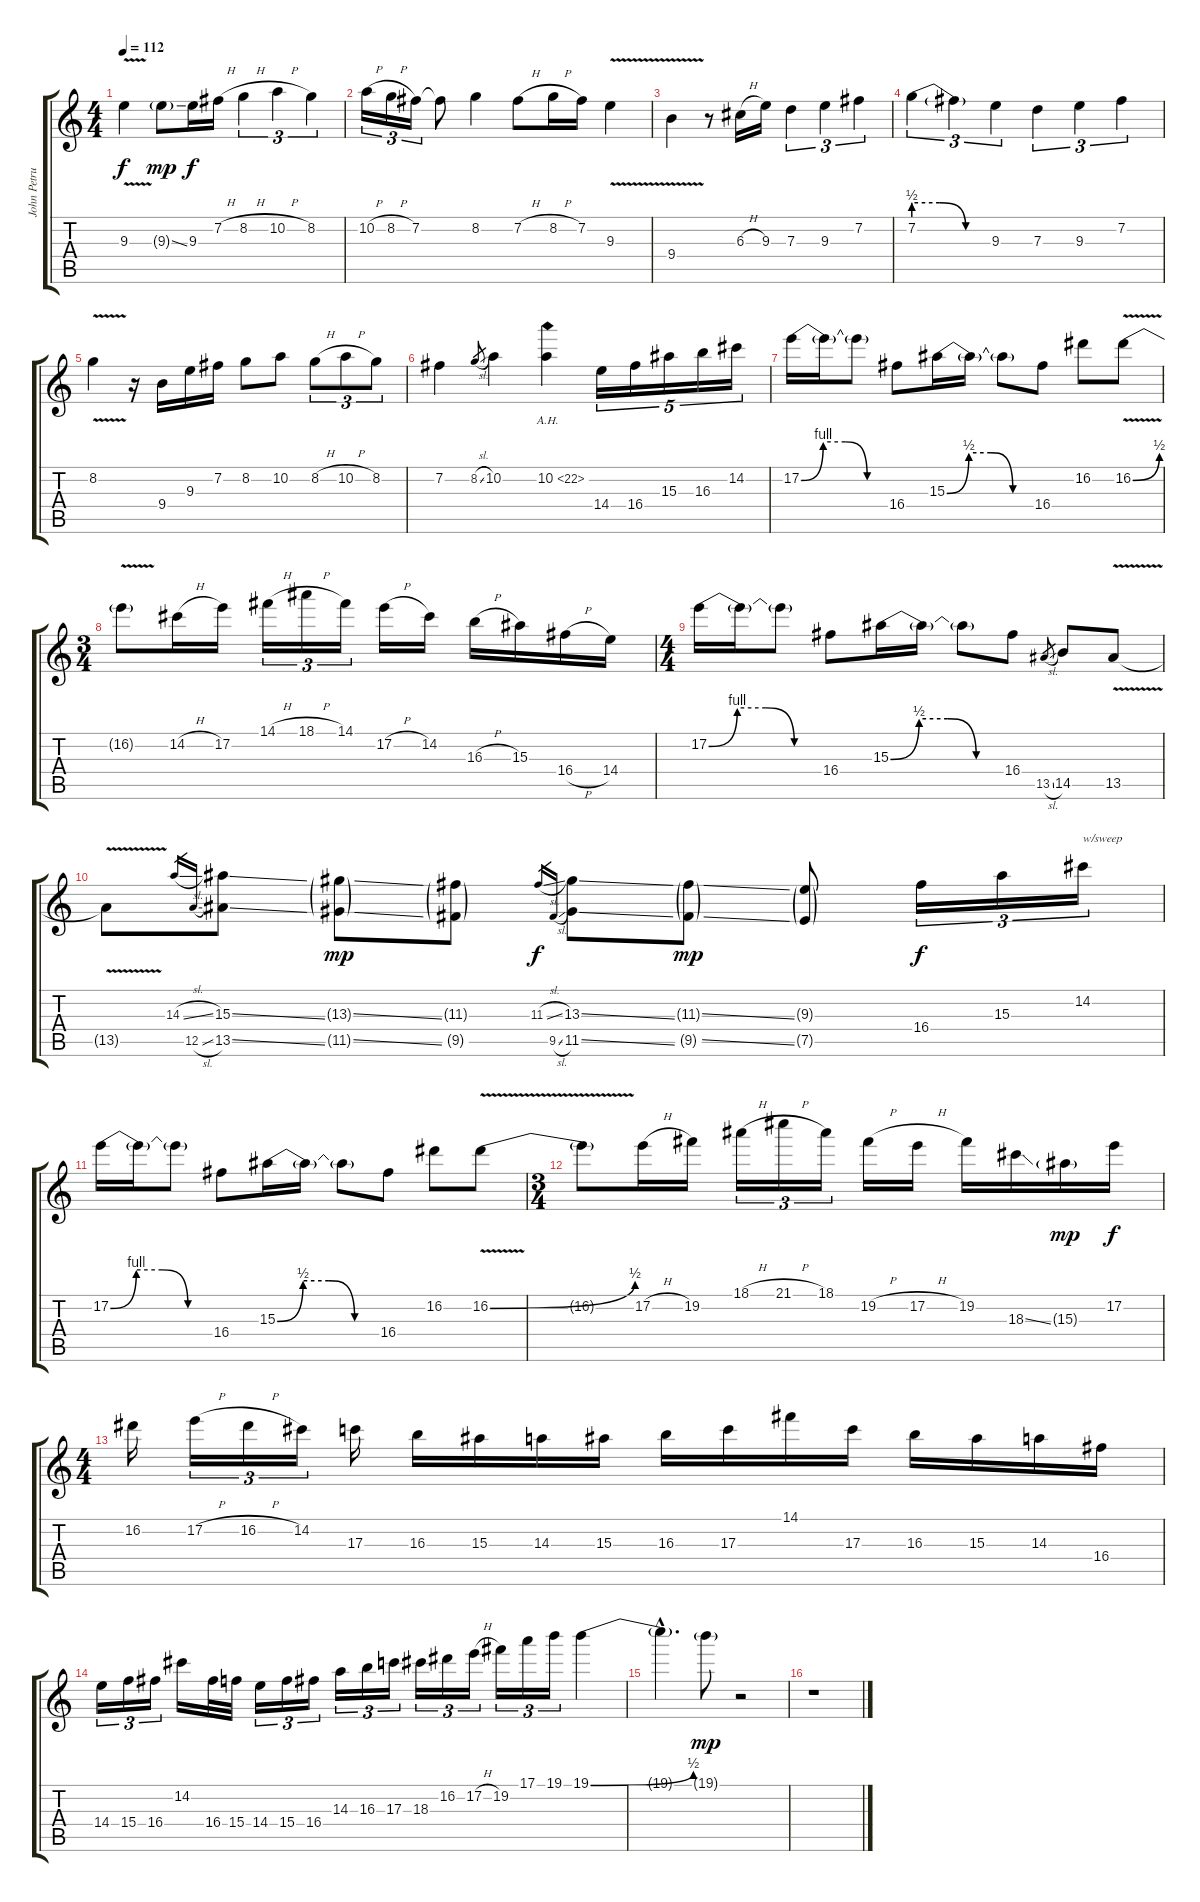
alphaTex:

\track ("John Petrucci (Solo)" "John Petru") {instrument distortionguitar}
\staff {score tabs}
\tuning (E4 B3 G3 D3 A2 E2) {hide}
\ts (4 4)
\tempo 112
\clef g2
\ks c
9.3{v}.4{dy f} 9.3{ss g}.8{dy mp} 9.3.16{dy f} 7.2{h}.16 8.2{h}.4{tu (3 2)} 10.2{h}.4{tu (3 2)} 8.2.4{tu (3 2)} |
10.2{h}.16{tu (3 2)} 8.2{h}.16{tu (3 2)} 7.2.16{tu (3 2)} 7.2{t}.8 8.2.4 7.2{h}.8 8.2{h}.16 7.2.16 9.3{v}.4 |
9.4{v}.4 r.8 6.3{h}.16 9.3.16 7.3.4{tu (3 2)} 9.3.4{tu (3 2)} 7.2.4{tu (3 2)} |
7.2{be (custom 0 2 20 2 40 0 60 0)}.4{tu (3 2)} 7.2{t}.4{tu (3 2)} 9.3.4{tu (3 2)} 7.3.4{tu (3 2)} 9.3.4{tu (3 2)} 7.2.4{tu (3 2)} |
8.2{v}.4 r.16 9.4.16 9.3.16 7.2.16 8.2.8 10.2.8 8.2{h}.8{tu (3 2)} 10.2{h}.8{tu (3 2)} 8.2.8{tu (3 2)} |
7.2.4 8.2{sl}.8{gr} 10.2.4 10.2{ah 12}.4 14.4.16{tu (5 4)} 16.4.16{tu (5 4)} 15.3.16{tu (5 4)} 16.3.16{tu (5 4)} 14.2.16{tu (5 4)} |
17.2{be (custom 0 0 15 4 30 4 45 0 60 0)}.16 17.2{t}.16 17.2{t}.8 16.4.8 15.3{be (custom 0 0 15 2 30 2 45 0 60 0)}.16 15.3{t}.16 15.3{t}.8 16.4.8 16.2.8 16.2{be (bend 0 0 60 2) v}.8 |
\ts (3 4)
16.2{t}.8 14.2{h}.16 17.2.16 14.1{h}.16{tu (3 2)} 18.1{h}.16{tu (3 2)} 14.1.16{tu (3 2)} 17.2{h}.16 14.2.16 16.3{h}.16 15.3.16 16.4{h}.16 14.4.16 |
\ts (4 4)
17.2{be (custom 0 0 15 4 30 4 45 0 60 0)}.16 17.2{t}.16 17.2{t}.8 16.4.8 15.3{be (custom 0 0 15 2 30 2 45 0 60 0)}.16 15.3{t}.16 15.3{t}.8 16.4.8 13.5{sl}.8{gr} 14.5.8 13.5{v}.8 |
13.5{t}.8 14.3{sl}.16{gr} 12.5{sl}.16{gr} (15.3{ss} 13.5{ss}).8 (13.3{ss g} 11.5{ss g}).8{dy mp} (11.3{g} 9.5{g}).8 11.3{sl}.16{gr dy f} 9.5{sl}.16{gr} (13.3{ss} 11.5{ss}).8 (11.3{ss g} 9.5{ss g}).8{dy mp} (9.3{g} 7.5{g}).8 16.4.16{tu (3 2) dy f} 15.3.16{tu (3 2)} 14.2.16{tu (3 2) txt "w/sweep"} |
17.2{be (custom 0 0 15 4 30 4 45 0 60 0)}.16 17.2{t}.16 17.2{t}.8 16.4.8 15.3{be (custom 0 0 15 2 30 2 45 0 60 0)}.16 15.3{t}.16 15.3{t}.8 16.4.8 16.2.8 16.2{be (bend 0 0 60 2) v}.8 |
\ts (3 4)
16.2{t}.8 17.2{h}.16 19.2.16 18.1{h}.16{tu (3 2)} 21.1{h}.16{tu (3 2)} 18.1.16{tu (3 2)} 19.2{h}.16 17.2{h}.16 19.2.16 18.3{ss}.16 15.3{g}.16{dy mp} 17.2.16{dy f} |
\ts (4 4)
16.2.16 17.2{h}.16{tu (3 2)} 16.2{h}.16{tu (3 2)} 14.2.16{tu (3 2)} 17.3.16 16.3.16 15.3.16 14.3.16 15.3.16 16.3.16 17.3.16 14.1.16 17.3.16 16.3.16 15.3.16 14.3.16 16.4.16 |
14.4.16{tu (3 2)} 15.4.16{tu (3 2)} 16.4.16{tu (3 2)} 14.2.16 16.4.32 15.4.32 14.4.16{tu (3 2)} 15.4.16{tu (3 2)} 16.4.16{tu (3 2)} 14.3.16{tu (3 2)} 16.3.16{tu (3 2)} 17.3.16{tu (3 2)} 18.3.16{tu (3 2)} 16.2.16{tu (3 2)} 17.2{h}.16{tu (3 2)} 19.2.16{tu (3 2)} 17.1.16{tu (3 2)} 19.1.16{tu (3 2)} 19.1{be (bend 0 0 60 2)}.4 |
19.1{hac t}.4{d} 19.1{g}.8{dy mp} r.2 |
r.1
